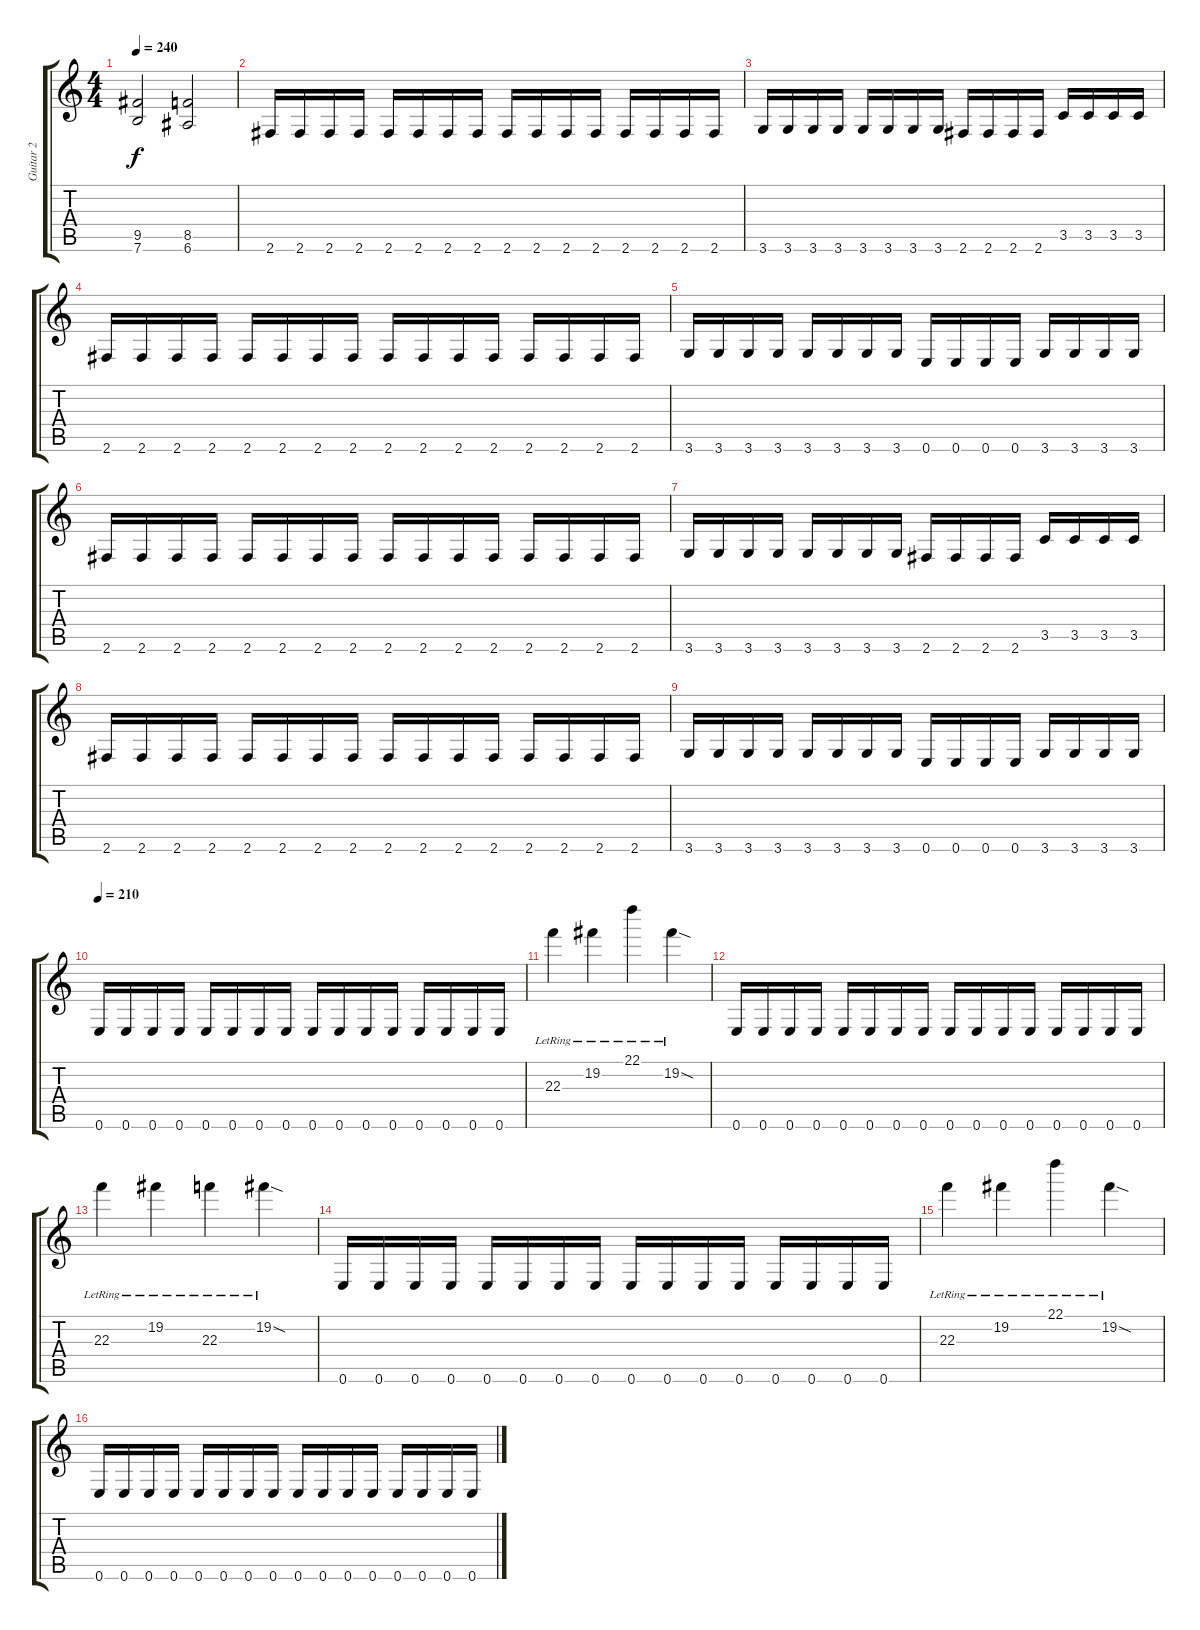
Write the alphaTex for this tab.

\track ("Guitar 2" "Guitar 2") {instrument distortionguitar}
\staff {score tabs}
\tuning (E4 B3 G3 D3 A2 E2) {hide}
\ts (4 4)
\tempo 240
\clef g2
\ks c
(9.5 7.6).2{dy f} (8.5 6.6).2 |
2.6.16 2.6.16 2.6.16 2.6.16 2.6.16 2.6.16 2.6.16 2.6.16 2.6.16 2.6.16 2.6.16 2.6.16 2.6.16 2.6.16 2.6.16 2.6.16 |
3.6.16 3.6.16 3.6.16 3.6.16 3.6.16 3.6.16 3.6.16 3.6.16 2.6.16 2.6.16 2.6.16 2.6.16 3.5.16 3.5.16 3.5.16 3.5.16 |
2.6.16 2.6.16 2.6.16 2.6.16 2.6.16 2.6.16 2.6.16 2.6.16 2.6.16 2.6.16 2.6.16 2.6.16 2.6.16 2.6.16 2.6.16 2.6.16 |
3.6.16 3.6.16 3.6.16 3.6.16 3.6.16 3.6.16 3.6.16 3.6.16 0.6.16 0.6.16 0.6.16 0.6.16 3.6.16 3.6.16 3.6.16 3.6.16 |
2.6.16 2.6.16 2.6.16 2.6.16 2.6.16 2.6.16 2.6.16 2.6.16 2.6.16 2.6.16 2.6.16 2.6.16 2.6.16 2.6.16 2.6.16 2.6.16 |
3.6.16 3.6.16 3.6.16 3.6.16 3.6.16 3.6.16 3.6.16 3.6.16 2.6.16 2.6.16 2.6.16 2.6.16 3.5.16 3.5.16 3.5.16 3.5.16 |
2.6.16 2.6.16 2.6.16 2.6.16 2.6.16 2.6.16 2.6.16 2.6.16 2.6.16 2.6.16 2.6.16 2.6.16 2.6.16 2.6.16 2.6.16 2.6.16 |
3.6.16 3.6.16 3.6.16 3.6.16 3.6.16 3.6.16 3.6.16 3.6.16 0.6.16 0.6.16 0.6.16 0.6.16 3.6.16 3.6.16 3.6.16 3.6.16 |
\tempo 210
0.6.16 0.6.16 0.6.16 0.6.16 0.6.16 0.6.16 0.6.16 0.6.16 0.6.16 0.6.16 0.6.16 0.6.16 0.6.16 0.6.16 0.6.16 0.6.16 |
22.3{lr}.4 19.2{lr}.4 22.1{lr}.4 19.2{sod lr}.4 |
0.6.16 0.6.16 0.6.16 0.6.16 0.6.16 0.6.16 0.6.16 0.6.16 0.6.16 0.6.16 0.6.16 0.6.16 0.6.16 0.6.16 0.6.16 0.6.16 |
22.3{lr}.4 19.2{lr}.4 22.3{lr}.4 19.2{sod lr}.4 |
0.6.16 0.6.16 0.6.16 0.6.16 0.6.16 0.6.16 0.6.16 0.6.16 0.6.16 0.6.16 0.6.16 0.6.16 0.6.16 0.6.16 0.6.16 0.6.16 |
22.3{lr}.4 19.2{lr}.4 22.1{lr}.4 19.2{sod lr}.4 |
0.6.16 0.6.16 0.6.16 0.6.16 0.6.16 0.6.16 0.6.16 0.6.16 0.6.16 0.6.16 0.6.16 0.6.16 0.6.16 0.6.16 0.6.16 0.6.16
